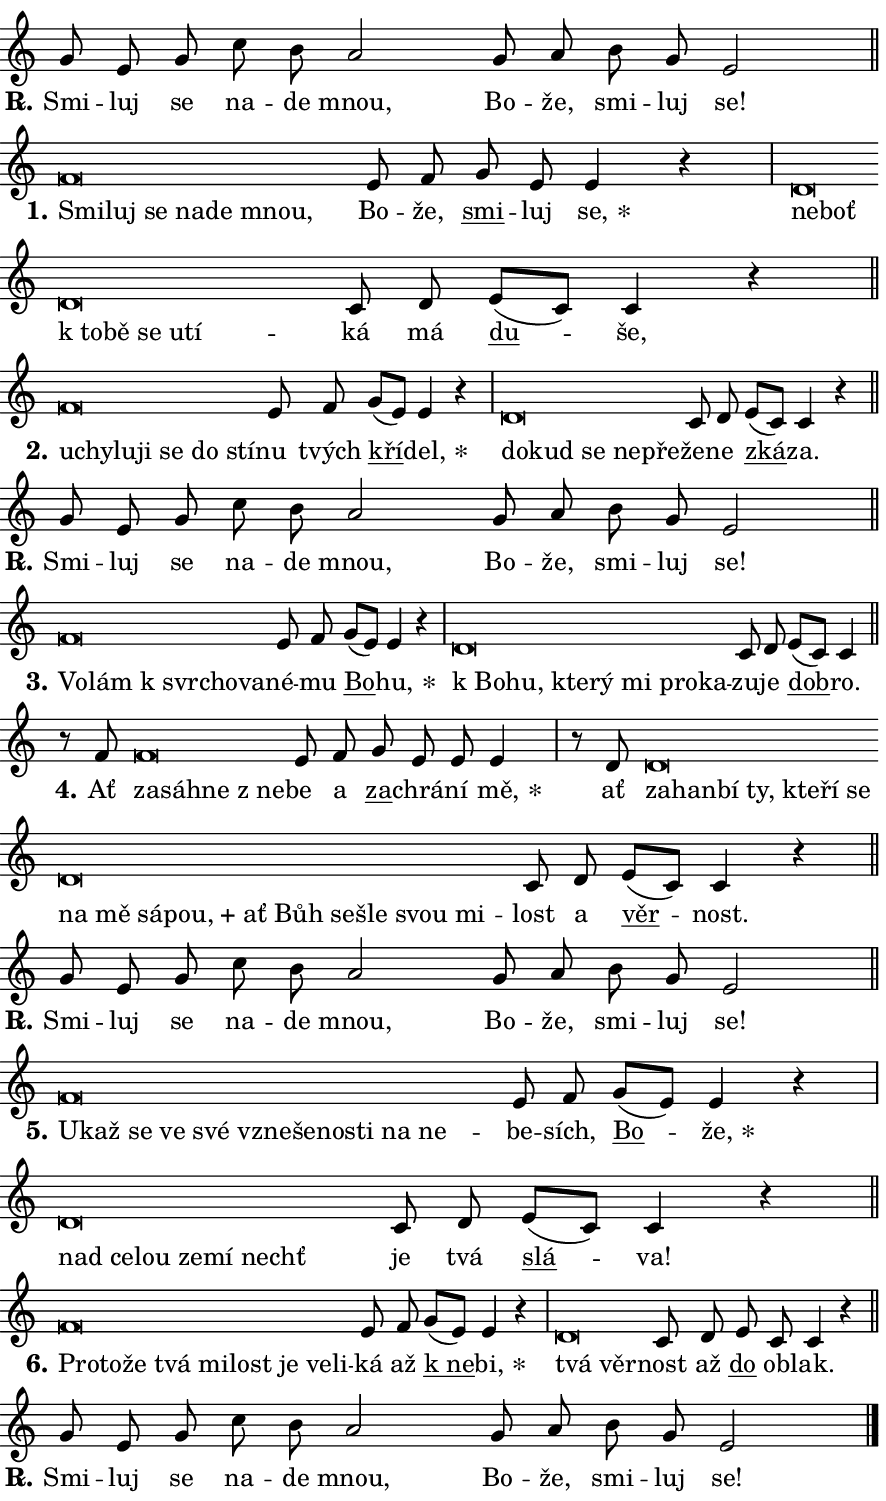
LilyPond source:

\version "2.24.0"
\header { tagline = "" }
\paper {
  indent = 0\cm
  top-margin = 0\cm
  right-margin = 0.13\cm % to fit lyric hyphens
  bottom-margin = 0\cm
  left-margin = 0\cm
  paper-width = 15\cm
  page-breaking = #ly:one-page-breaking
  system-system-spacing.basic-distance = #11
  score-system-spacing.basic-distance = #11
  ragged-last = ##f
}


%% Author: Thomas Morley
%% https://lists.gnu.org/archive/html/lilypond-user/2020-05/msg00002.html
#(define (line-position grob)
"Returns position of @var[grob} in current system:
   @code{'start}, if at first time-step
   @code{'end}, if at last time-step
   @code{'middle} otherwise
"
  (let* ((col (ly:item-get-column grob))
         (ln (ly:grob-object col 'left-neighbor))
         (rn (ly:grob-object col 'right-neighbor))
         (col-to-check-left (if (ly:grob? ln) ln col))
         (col-to-check-right (if (ly:grob? rn) rn col))
         (break-dir-left
           (and
             (ly:grob-property col-to-check-left 'non-musical #f)
             (ly:item-break-dir col-to-check-left)))
         (break-dir-right
           (and
             (ly:grob-property col-to-check-right 'non-musical #f)
             (ly:item-break-dir col-to-check-right))))
        (cond ((eqv? 1 break-dir-left) 'start)
              ((eqv? -1 break-dir-right) 'end)
              (else 'middle))))

#(define (tranparent-at-line-position vctor)
  (lambda (grob)
  "Relying on @code{line-position} select the relevant enry from @var{vctor}.
Used to determine transparency,"
    (case (line-position grob)
      ((end) (not (vector-ref vctor 0)))
      ((middle) (not (vector-ref vctor 1)))
      ((start) (not (vector-ref vctor 2))))))

noteHeadBreakVisibility =
#(define-music-function (break-visibility)(vector?)
"Makes @code{NoteHead}s transparent relying on @var{break-visibility}"
#{
  \override NoteHead.transparent =
    #(tranparent-at-line-position break-visibility)
#})

#(define delete-ledgers-for-transparent-note-heads
  (lambda (grob)
    "Reads whether a @code{NoteHead} is transparent.
If so this @code{NoteHead} is removed from @code{'note-heads} from
@var{grob}, which is supposed to be @code{LedgerLineSpanner}.
As a result ledgers are not printed for this @code{NoteHead}"
    (let* ((nhds-array (ly:grob-object grob 'note-heads))
           (nhds-list
             (if (ly:grob-array? nhds-array)
                 (ly:grob-array->list nhds-array)
                 '()))
           ;; Relies on the transparent-property being done before
           ;; Staff.LedgerLineSpanner.after-line-breaking is executed.
           ;; This is fragile ...
           (to-keep
             (remove
               (lambda (nhd)
                 (ly:grob-property nhd 'transparent #f))
               nhds-list)))
      ;; TODO find a better method to iterate over grob-arrays, similiar
      ;; to filter/remove etc for lists
      ;; For now rebuilt from scratch
      (set! (ly:grob-object grob 'note-heads)  '())
      (for-each
        (lambda (nhd)
          (ly:pointer-group-interface::add-grob grob 'note-heads nhd))
        to-keep))))

squashNotes = {
  \override NoteHead.X-extent = #'(-0.2 . 0.2)
  \override NoteHead.Y-extent = #'(-0.75 . 0)
  \override NoteHead.stencil =
    #(lambda (grob)
       (let ((pos (ly:grob-property grob 'staff-position)))
         (begin
           (if (< pos -7) (display "ERROR: Lower brevis then expected\n") (display ""))
           (if (<= pos -6) ly:text-interface::print ly:note-head::print))))
}
unSquashNotes = {
  \revert NoteHead.X-extent
  \revert NoteHead.Y-extent
  \revert NoteHead.stencil
}

hideNotes = \noteHeadBreakVisibility #begin-of-line-visible
unHideNotes = \noteHeadBreakVisibility #all-visible

% work-around for resetting accidentals
% https://lilypond.org/doc/v2.23/Documentation/notation/displaying-rhythms#unmetered-music
cadenzaMeasure = {
  \cadenzaOff
  \partial 1024 s1024
  \cadenzaOn
}

#(define-markup-command (accent layout props text) (markup?)
  "Underline accented syllable"
  (interpret-markup layout props
    #{\markup \override #'(offset . 4.3) \underline { #text }#}))

responsum = \markup \concat {
  "R" \hspace #-1.05 \path #0.1 #'((moveto 0 0.07) (lineto 0.9 0.8)) \hspace #0.05 "."
}

spaceSize = #0.6828661417322834 % exact space size for TeX Gyre Schola

\layout {
  \context {
    \Staff
    \remove "Time_signature_engraver"
    \override LedgerLineSpanner.after-line-breaking = #delete-ledgers-for-transparent-note-heads
  }
  \context {
    \Lyrics {
      \override LyricSpace.minimum-distance = \spaceSize
      \override LyricText.font-name = #"TeX Gyre Schola"
      \override LyricText.font-size = 1
      \override StanzaNumber.font-name = #"TeX Gyre Schola Bold"
      \override StanzaNumber.font-size = 1
    }
  }
  \context {
    \Score 
    \override NoteHead.text =
      #(lambda (grob) 
        (let ((pos (ly:grob-property grob 'staff-position)))
          #{\markup {
            \combine
              \halign #-0.55 \raise #(if (= pos -6) 0 0.5) \override #'(thickness . 2) \draw-line #'(3.2 . 0)
              \musicglyph "noteheads.sM1"
          }#}))
  }
}

% magnetic-lyrics.ily
%
%   written by
%     Jean Abou Samra <jean@abou-samra.fr>
%     Werner Lemberg <wl@gnu.org>
%
%   adapted by
%     Jiri Hon <jiri.hon@gmail.com>
%
% Version 2022-Apr-15

% https://www.mail-archive.com/lilypond-user@gnu.org/msg149350.html

#(define (Left_hyphen_pointer_engraver context)
   "Collect syllable-hyphen-syllable occurrences in lyrics and store
them in properties.  This engraver only looks to the left.  For
example, if the lyrics input is @code{foo -- bar}, it does the
following.

@itemize @bullet
@item
Set the @code{text} property of the @code{LyricHyphen} grob between
@q{foo} and @q{bar} to @code{foo}.

@item
Set the @code{left-hyphen} property of the @code{LyricText} grob with
text @q{foo} to the @code{LyricHyphen} grob between @q{foo} and
@q{bar}.
@end itemize

Use this auxiliary engraver in combination with the
@code{lyric-@/text::@/apply-@/magnetic-@/offset!} hook."
   (let ((hyphen #f)
         (text #f))
     (make-engraver
      (acknowledgers
       ((lyric-syllable-interface engraver grob source-engraver)
        (set! text grob)))
      (end-acknowledgers
       ((lyric-hyphen-interface engraver grob source-engraver)
        ;(when (not (grob::has-interface grob 'lyric-space-interface))
          (set! hyphen grob)));)
      ((stop-translation-timestep engraver)
       (when (and text hyphen)
         (ly:grob-set-object! text 'left-hyphen hyphen))
       (set! text #f)
       (set! hyphen #f)))))

#(define (lyric-text::apply-magnetic-offset! grob)
   "If the space between two syllables is less than the value in
property @code{LyricText@/.details@/.squash-threshold}, move the right
syllable to the left so that it gets concatenated with the left
syllable.

Use this function as a hook for
@code{LyricText@/.after-@/line-@/breaking} if the
@code{Left_@/hyphen_@/pointer_@/engraver} is active."
   (let ((hyphen (ly:grob-object grob 'left-hyphen #f)))
     (when hyphen
       (let ((left-text (ly:spanner-bound hyphen LEFT)))
         (when (grob::has-interface left-text 'lyric-syllable-interface)
           (let* ((common (ly:grob-common-refpoint grob left-text X))
                  (this-x-ext (ly:grob-extent grob common X))
                  (left-x-ext
                   (begin
                     ;; Trigger magnetism for left-text.
                     (ly:grob-property left-text 'after-line-breaking)
                     (ly:grob-extent left-text common X)))
                  ;; `delta` is the gap width between two syllables.
                  (delta (- (interval-start this-x-ext)
                            (interval-end left-x-ext)))
                  (details (ly:grob-property grob 'details))
                  (threshold (assoc-get 'squash-threshold details 0.2)))
             (when (< delta threshold)
               (let* (;; We have to manipulate the input text so that
                      ;; ligatures crossing syllable boundaries are not
                      ;; disabled.  For languages based on the Latin
                      ;; script this is essentially a beautification.
                      ;; However, for non-Western scripts it can be a
                      ;; necessity.
                      (lt (ly:grob-property left-text 'text))
                      (rt (ly:grob-property grob 'text))
                      (is-space (grob::has-interface hyphen 'lyric-space-interface))
                      (space (if is-space " " ""))
                      (extra-delta (if is-space spaceSize 0))
                      ;; Append new syllable.
                      (ltrt-space (if (and (string? lt) (string? rt))
                                (string-append lt space rt)
                                (make-concat-markup (list lt space rt))))
                      ;; Right-align `ltrt` to the right side.
                      (ltrt-space-markup (grob-interpret-markup
                               grob
                               (make-translate-markup
                                (cons (interval-length this-x-ext) 0)
                                (make-right-align-markup ltrt-space)))))
                 (begin
                   ;; Don't print `left-text`.
                   (ly:grob-set-property! left-text 'stencil #f)
                   ;; Set text and stencil (which holds all collected
                   ;; syllables so far) and shift it to the left.
                   (ly:grob-set-property! grob 'text ltrt-space)
                   (ly:grob-set-property! grob 'stencil ltrt-space-markup)
                   (ly:grob-translate-axis! grob (- (- delta extra-delta)) X))))))))))


#(define (lyric-hyphen::displace-bounds-first grob)
   ;; Make very sure this callback isn't triggered too early.
   (let ((left (ly:spanner-bound grob LEFT))
         (right (ly:spanner-bound grob RIGHT)))
     (ly:grob-property left 'after-line-breaking)
     (ly:grob-property right 'after-line-breaking)
     (ly:lyric-hyphen::print grob)))

squashThreshold = #0.4

\layout {
  \context {
    \Lyrics
    \consists #Left_hyphen_pointer_engraver
    \override LyricText.after-line-breaking =
      #lyric-text::apply-magnetic-offset!
    \override LyricHyphen.stencil = #lyric-hyphen::displace-bounds-first
    \override LyricText.details.squash-threshold = \squashThreshold
    \override LyricHyphen.minimum-distance = 0
    \override LyricHyphen.minimum-length = \squashThreshold
  }
}

squashText = \override LyricText.details.squash-threshold = 9999
unSquashText = \override LyricText.details.squash-threshold = \squashThreshold

leftText = \override LyricText.self-alignment-X = #LEFT
unLeftText = \revert LyricText.self-alignment-X

starOffset = #(lambda (grob) 
                (let ((x_offset (ly:self-alignment-interface::aligned-on-x-parent grob)))
                  (if (= x_offset 0) 0 (+ x_offset 1.2))))

star = #(define-music-function (syllable)(string?)
"Append star separator at the end of a syllable"
#{
  \once \override LyricText.X-offset = #starOffset
  \lyricmode { \markup {
    #syllable
    \override #'((font-name . "TeX Gyre Schola Bold")) \hspace #0.2 \lower #0.65 \larger "*"
  } }
#})

starAccent = #(define-music-function (syllable)(string?)
"Append star separator at the end of a syllable and make accent"
#{
  \once \override LyricText.X-offset = #starOffset
  \lyricmode { \markup {
    \accent #syllable
    \override #'((font-name . "TeX Gyre Schola Bold")) \hspace #0.2 \lower #0.65 \larger "*"
  } }
#})

breath = #(define-music-function (syllable)(string?)
"Append breathing indicator at the end of a syllable"
#{
  \lyricmode { \markup { #syllable "+" } }
#})

optionalBreath = #(define-music-function (syllable)(string?)
"Append optional breathing indicator at the end of a syllable"
#{
  \lyricmode { \markup { #syllable "(+)" } }
#})


\score {
    <<
        \new Voice = "melody" { \cadenzaOn \key c \major \relative { g'8 e g c b a2 \bar "" g8 a b g e2 \cadenzaMeasure \bar "||" \break } }
        \new Lyrics \lyricsto "melody" { \lyricmode { \set stanza = \responsum
Smi -- luj se na -- de mnou, Bo -- že, smi -- luj se! } }
    >>
    \layout {}
}

\score {
    <<
        \new Voice = "melody" { \cadenzaOn \key c \major \relative { \squashNotes f'\breve*1/16 \hideNotes \breve*1/16 \bar "" \breve*1/16 \bar "" \breve*1/16 \bar "" \breve*1/16 \breve*1/16 \bar "" \unHideNotes \unSquashNotes e8 f \bar "" g e e4 r \cadenzaMeasure \bar "|" \squashNotes d\breve*1/16 \hideNotes \breve*1/16 \bar "" \breve*1/16 \bar "" \breve*1/16 \bar "" \breve*1/16 \bar "" \breve*1/16 \breve*1/16 \bar "" \unHideNotes \unSquashNotes c8 d \bar "" e[( c)] c4 r \cadenzaMeasure \bar "||" \break } }
        \new Lyrics \lyricsto "melody" { \lyricmode { \set stanza = "1."
\leftText Smi -- \squashText luj se na -- de mnou, \unLeftText \unSquashText Bo -- že, \markup \accent smi -- luj \star se, \leftText ne -- \squashText boť "k to" -- bě se u -- tí -- \unLeftText \unSquashText ká má \markup \accent du -- še, } }
    >>
    \layout {}
}

\score {
    <<
        \new Voice = "melody" { \cadenzaOn \key c \major \relative { \squashNotes f'\breve*1/16 \hideNotes \breve*1/16 \bar "" \breve*1/16 \bar "" \breve*1/16 \bar "" \breve*1/16 \bar "" \breve*1/16 \breve*1/16 \bar "" \unHideNotes \unSquashNotes e8 f \bar "" g[( e)] e4 r \cadenzaMeasure \bar "|" \squashNotes d\breve*1/16 \hideNotes \breve*1/16 \bar "" \breve*1/16 \bar "" \breve*1/16 \breve*1/16 \bar "" \unHideNotes \unSquashNotes c8 d \bar "" e[( c)] c4 r \cadenzaMeasure \bar "||" \break } }
        \new Lyrics \lyricsto "melody" { \lyricmode { \set stanza = "2."
\leftText u -- \squashText chy -- lu -- ji se do stí -- \unLeftText \unSquashText nu tvých \markup \accent kří -- \star del, \leftText do -- \squashText kud se ne -- pře -- \unLeftText \unSquashText že -- ne \markup \accent zká -- za. } }
    >>
    \layout {}
}

\score {
    <<
        \new Voice = "melody" { \cadenzaOn \key c \major \relative { g'8 e g c b a2 \bar "" g8 a b g e2 \cadenzaMeasure \bar "||" \break } }
        \new Lyrics \lyricsto "melody" { \lyricmode { \set stanza = \responsum
Smi -- luj se na -- de mnou, Bo -- že, smi -- luj se! } }
    >>
    \layout {}
}

\score {
    <<
        \new Voice = "melody" { \cadenzaOn \key c \major \relative { \squashNotes f'\breve*1/16 \hideNotes \breve*1/16 \bar "" \breve*1/16 \bar "" \breve*1/16 \breve*1/16 \bar "" \unHideNotes \unSquashNotes e8 f \bar "" g[( e)] e4 r \cadenzaMeasure \bar "|" \squashNotes d\breve*1/16 \hideNotes \breve*1/16 \bar "" \breve*1/16 \bar "" \breve*1/16 \bar "" \breve*1/16 \bar "" \breve*1/16 \breve*1/16 \bar "" \unHideNotes \unSquashNotes c8 d \bar "" e[( c)] c4 \cadenzaMeasure \bar "||" \break } }
        \new Lyrics \lyricsto "melody" { \lyricmode { \set stanza = "3."
\leftText Vo -- \squashText lám "k svr" -- cho -- va -- \unLeftText \unSquashText né -- mu \markup \accent Bo -- \star hu, \leftText "k Bo" -- \squashText hu, kte -- rý mi pro -- ka -- \unLeftText \unSquashText zu -- je \markup \accent dob -- ro. } }
    >>
    \layout {}
}

\score {
    <<
        \new Voice = "melody" { \cadenzaOn \key c \major \relative { r8 f'8 \squashNotes f\breve*1/16 \hideNotes \breve*1/16 \bar "" \breve*1/16 \breve*1/16 \bar "" \unHideNotes \unSquashNotes e8 f \bar "" g e e e4 \cadenzaMeasure \bar "|" r8 d8 \squashNotes d\breve*1/16 \hideNotes \breve*1/16 \bar "" \breve*1/16 \bar "" \breve*1/16 \bar "" \breve*1/16 \bar "" \breve*1/16 \bar "" \breve*1/16 \bar "" \breve*1/16 \bar "" \breve*1/16 \bar "" \breve*1/16 \bar "" \breve*1/16 \bar "" \breve*1/16 \bar "" \breve*1/16 \bar "" \breve*1/16 \bar "" \breve*1/16 \bar "" \breve*1/16 \breve*1/16 \bar "" \unHideNotes \unSquashNotes c8 d \bar "" e[( c)] c4 r \cadenzaMeasure \bar "||" \break } }
        \new Lyrics \lyricsto "melody" { \lyricmode { \set stanza = "4."
Ať \leftText za -- \squashText sáh -- ne "z ne" -- \unLeftText \unSquashText be a \markup \accent za -- chrá -- ní \star mě, ať \leftText za -- \squashText han -- bí ty, kte -- ří se na mě sá -- \breath "pou," ať Bůh se -- šle svou mi -- \unLeftText \unSquashText lost a \markup \accent věr -- nost. } }
    >>
    \layout {}
}

\score {
    <<
        \new Voice = "melody" { \cadenzaOn \key c \major \relative { g'8 e g c b a2 \bar "" g8 a b g e2 \cadenzaMeasure \bar "||" \break } }
        \new Lyrics \lyricsto "melody" { \lyricmode { \set stanza = \responsum
Smi -- luj se na -- de mnou, Bo -- že, smi -- luj se! } }
    >>
    \layout {}
}

\score {
    <<
        \new Voice = "melody" { \cadenzaOn \key c \major \relative { \squashNotes f'\breve*1/16 \hideNotes \breve*1/16 \bar "" \breve*1/16 \bar "" \breve*1/16 \bar "" \breve*1/16 \bar "" \breve*1/16 \bar "" \breve*1/16 \bar "" \breve*1/16 \bar "" \breve*1/16 \bar "" \breve*1/16 \breve*1/16 \bar "" \unHideNotes \unSquashNotes e8 f \bar "" g[( e)] e4 r \cadenzaMeasure \bar "|" \squashNotes d\breve*1/16 \hideNotes \breve*1/16 \bar "" \breve*1/16 \bar "" \breve*1/16 \bar "" \breve*1/16 \breve*1/16 \bar "" \unHideNotes \unSquashNotes c8 d \bar "" e[( c)] c4 r \cadenzaMeasure \bar "||" \break } }
        \new Lyrics \lyricsto "melody" { \lyricmode { \set stanza = "5."
\leftText U -- \squashText kaž se ve své vzne -- še -- no -- sti na ne -- \unLeftText \unSquashText be -- sích, \markup \accent Bo -- \star že, \leftText nad \squashText ce -- lou ze -- mí nechť \unLeftText \unSquashText je tvá \markup \accent slá -- va! } }
    >>
    \layout {}
}

\score {
    <<
        \new Voice = "melody" { \cadenzaOn \key c \major \relative { \squashNotes f'\breve*1/16 \hideNotes \breve*1/16 \bar "" \breve*1/16 \bar "" \breve*1/16 \bar "" \breve*1/16 \bar "" \breve*1/16 \bar "" \breve*1/16 \bar "" \breve*1/16 \breve*1/16 \bar "" \unHideNotes \unSquashNotes e8 f \bar "" g[( e)] e4 r \cadenzaMeasure \bar "|" \squashNotes d\breve*1/16 \hideNotes \breve*1/16 \bar "" \unHideNotes \unSquashNotes c8 d \bar "" e c c4 r \cadenzaMeasure \bar "||" \break } }
        \new Lyrics \lyricsto "melody" { \lyricmode { \set stanza = "6."
\leftText Pro -- \squashText to -- že tvá mi -- lost je ve -- li -- \unLeftText \unSquashText ká až \markup \accent "k ne" -- \star bi, \leftText tvá \squashText věr -- \unLeftText \unSquashText nost až \markup \accent do ob -- lak. } }
    >>
    \layout {}
}

\score {
    <<
        \new Voice = "melody" { \cadenzaOn \key c \major \relative { g'8 e g c b a2 \bar "" g8 a b g e2 \cadenzaMeasure \bar "||" \break } \bar "|." }
        \new Lyrics \lyricsto "melody" { \lyricmode { \set stanza = \responsum
Smi -- luj se na -- de mnou, Bo -- že, smi -- luj se! } }
    >>
    \layout {}
}
